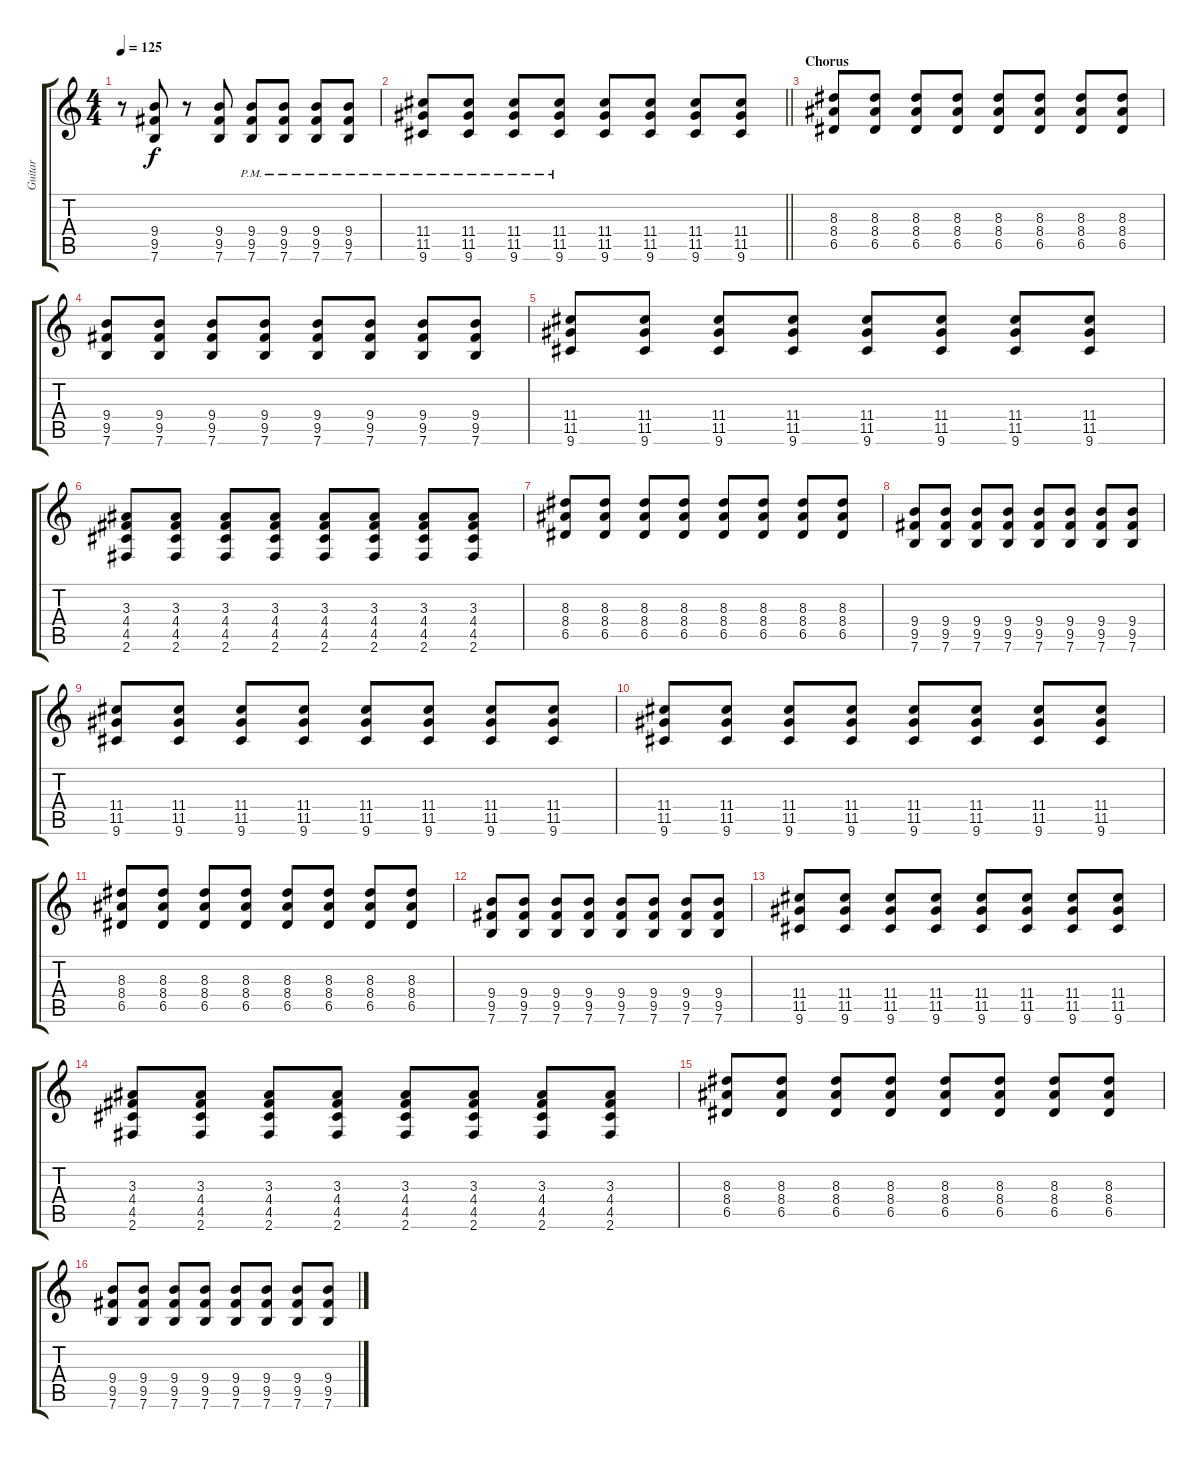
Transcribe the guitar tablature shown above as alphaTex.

\track ("Guitar" "Guitar") {instrument distortionguitar}
\staff {score tabs}
\tuning (E4 B3 G3 D3 A2 E2) {hide}
\ts (4 4)
\tempo 125
\clef g2
\ks c
r.8{dy f} (9.4 9.5 7.6).8 r.8 (9.4 9.5 7.6).8 (9.4{pm} 9.5{pm} 7.6{pm}).8 (9.4{pm} 9.5{pm} 7.6{pm}).8 (9.4{pm} 9.5{pm} 7.6{pm}).8 (9.4{pm} 9.5{pm} 7.6{pm}).8 |
\barLineRight lightlight
(11.4{pm} 11.5{pm} 9.6{pm}).8 (11.4{pm} 11.5{pm} 9.6{pm}).8 (11.4{pm} 11.5{pm} 9.6{pm}).8 (11.4{pm} 11.5{pm} 9.6{pm}).8 (11.4 11.5 9.6).8 (11.4 11.5 9.6).8 (11.4 11.5 9.6).8 (11.4 11.5 9.6).8 |
\section ("" "Chorus")
(8.3 8.4 6.5).8{balance 16} (8.3 8.4 6.5).8 (8.3 8.4 6.5).8 (8.3 8.4 6.5).8 (8.3 8.4 6.5).8 (8.3 8.4 6.5).8 (8.3 8.4 6.5).8 (8.3 8.4 6.5).8 |
(9.4 9.5 7.6).8 (9.4 9.5 7.6).8 (9.4 9.5 7.6).8 (9.4 9.5 7.6).8 (9.4 9.5 7.6).8 (9.4 9.5 7.6).8 (9.4 9.5 7.6).8 (9.4 9.5 7.6).8 |
(11.4 11.5 9.6).8 (11.4 11.5 9.6).8 (11.4 11.5 9.6).8 (11.4 11.5 9.6).8 (11.4 11.5 9.6).8 (11.4 11.5 9.6).8 (11.4 11.5 9.6).8 (11.4 11.5 9.6).8 |
(3.3 4.4 4.5 2.6).8 (3.3 4.4 4.5 2.6).8 (3.3 4.4 4.5 2.6).8 (3.3 4.4 4.5 2.6).8 (3.3 4.4 4.5 2.6).8 (3.3 4.4 4.5 2.6).8 (3.3 4.4 4.5 2.6).8 (3.3 4.4 4.5 2.6).8 |
(8.3 8.4 6.5).8 (8.3 8.4 6.5).8 (8.3 8.4 6.5).8 (8.3 8.4 6.5).8 (8.3 8.4 6.5).8 (8.3 8.4 6.5).8 (8.3 8.4 6.5).8 (8.3 8.4 6.5).8 |
(9.4 9.5 7.6).8 (9.4 9.5 7.6).8 (9.4 9.5 7.6).8 (9.4 9.5 7.6).8 (9.4 9.5 7.6).8 (9.4 9.5 7.6).8 (9.4 9.5 7.6).8 (9.4 9.5 7.6).8 |
(11.4 11.5 9.6).8 (11.4 11.5 9.6).8 (11.4 11.5 9.6).8 (11.4 11.5 9.6).8 (11.4 11.5 9.6).8 (11.4 11.5 9.6).8 (11.4 11.5 9.6).8 (11.4 11.5 9.6).8 |
(11.4 11.5 9.6).8 (11.4 11.5 9.6).8 (11.4 11.5 9.6).8 (11.4 11.5 9.6).8 (11.4 11.5 9.6).8 (11.4 11.5 9.6).8 (11.4 11.5 9.6).8 (11.4 11.5 9.6).8 |
(8.3 8.4 6.5).8 (8.3 8.4 6.5).8 (8.3 8.4 6.5).8 (8.3 8.4 6.5).8 (8.3 8.4 6.5).8 (8.3 8.4 6.5).8 (8.3 8.4 6.5).8 (8.3 8.4 6.5).8 |
(9.4 9.5 7.6).8 (9.4 9.5 7.6).8 (9.4 9.5 7.6).8 (9.4 9.5 7.6).8 (9.4 9.5 7.6).8 (9.4 9.5 7.6).8 (9.4 9.5 7.6).8 (9.4 9.5 7.6).8 |
(11.4 11.5 9.6).8 (11.4 11.5 9.6).8 (11.4 11.5 9.6).8 (11.4 11.5 9.6).8 (11.4 11.5 9.6).8 (11.4 11.5 9.6).8 (11.4 11.5 9.6).8 (11.4 11.5 9.6).8 |
(3.3 4.4 4.5 2.6).8 (3.3 4.4 4.5 2.6).8 (3.3 4.4 4.5 2.6).8 (3.3 4.4 4.5 2.6).8 (3.3 4.4 4.5 2.6).8 (3.3 4.4 4.5 2.6).8 (3.3 4.4 4.5 2.6).8 (3.3 4.4 4.5 2.6).8 |
(8.3 8.4 6.5).8 (8.3 8.4 6.5).8 (8.3 8.4 6.5).8 (8.3 8.4 6.5).8 (8.3 8.4 6.5).8 (8.3 8.4 6.5).8 (8.3 8.4 6.5).8 (8.3 8.4 6.5).8 |
(9.4 9.5 7.6).8 (9.4 9.5 7.6).8 (9.4 9.5 7.6).8 (9.4 9.5 7.6).8 (9.4 9.5 7.6).8 (9.4 9.5 7.6).8 (9.4 9.5 7.6).8 (9.4 9.5 7.6).8
